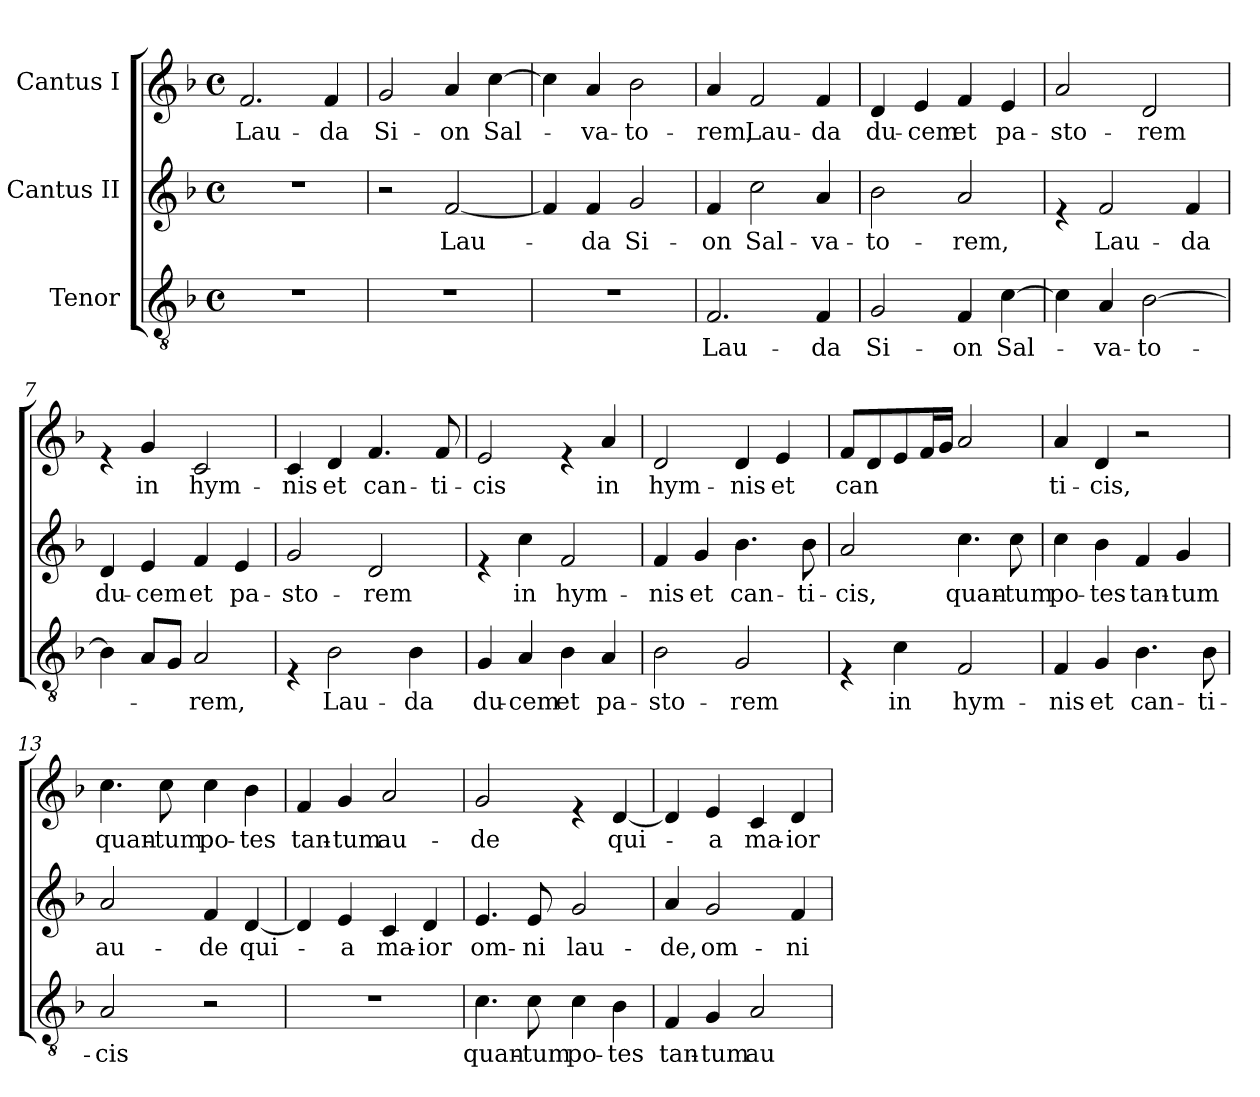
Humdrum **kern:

**kern	**text	**kern	**text	**kern	**text
*part3	*part3	*part2	*part2	*part1	*part1
*staff3	*staff3	*staff2	*staff2	*staff1	*staff1
*I"Tenor	*	*I"Cantus II	*	*I"Cantus I	*
*clefGv2	*	*clefG2	*	*clefG2	*
*k[b-]	*	*k[b-]	*	*k[b-]	*
*F:	*	*F:	*	*F:	*
*M4/4	*	*M4/4	*	*M4/4	*
*met(c)	*	*met(c)	*	*met(c)	*
=1	=1	=1	=1	=1	=1
!	!	!	!	!	!LO:LY:b
1r	.	1r	.	2.f/	Lau-
!	!	!	!	!	!LO:LY:b
.	.	.	.	4f/	-da
=2	=2	=2	=2	=2	=2
!	!	!	!	!	!LO:LY:b
1r	.	2r	.	2g/	Si-
!	!	!	!LO:LY:b	!	!LO:LY:b
.	.	[<2f/	Lau-	4a/	-on
!	!	!	!	!	!LO:LY:b
.	.	.	.	[>4cc\	Sal-
=3	=3	=3	=3	=3	=3
1r	.	4f/]	.	4cc\]	.
!	!	!	!LO:LY:b	!	!LO:LY:b
.	.	4f/	-da	4a/	-va-
!	!	!	!LO:LY:b	!	!LO:LY:b
.	.	2g/	Si-	2b-\	-to-
=4	=4	=4	=4	=4	=4
!	!LO:LY:b	!	!LO:LY:b	!	!LO:LY:b
2.F/	Lau-	4f/	-on	4a/	-rem,
!	!	!	!LO:LY:b	!	!LO:LY:b
.	.	2cc\	Sal-	2f/	Lau-
!	!LO:LY:b	!	!LO:LY:b	!	!LO:LY:b
4F/	-da	4a/	-va-	4f/	-da
=5	=5	=5	=5	=5	=5
!	!LO:LY:b	!	!LO:LY:b	!	!LO:LY:b
2G/	Si-	2b-\	-to-	4d/	du-
!	!	!	!	!	!LO:LY:b
.	.	.	.	4e/	-cem
!	!LO:LY:b	!	!LO:LY:b	!	!LO:LY:b
4F/	-on	2a/	-rem,	4f/	et
!	!LO:LY:b	!	!	!	!LO:LY:b
[>4c\	Sal-	.	.	4e/	pa-
!!LO:LB:g=z
=6	=6	=6	=6	=6	=6
!	!	!	!	!	!LO:LY:b
4c\]	.	4re	.	2a/	-sto-
!	!LO:LY:b	!	!LO:LY:b	!	!
4A/	-va-	2f/	Lau-	.	.
!	!LO:LY:b	!	!	!	!LO:LY:b
[>2B-\	-to-	.	.	2d/	-rem
!	!	!	!LO:LY:b	!	!
.	.	4f/	-da	.	.
=7	=7	=7	=7	=7	=7
!	!	!	!LO:LY:b	!	!
4B-\]	.	4d/	du-	4re	.
!	!	!	!LO:LY:b	!	!LO:LY:b
8A/L	.	4e/	-cem	4g/	in
8G/J	.	.	.	.	.
!	!LO:LY:b	!	!LO:LY:b	!	!LO:LY:b
2A/	-rem,	4f/	et	2c/	hym-
!	!	!	!LO:LY:b	!	!
.	.	4e/	pa-	.	.
=8	=8	=8	=8	=8	=8
!	!	!	!LO:LY:b	!	!LO:LY:b
4rE	.	2g/	-sto-	4c/	-nis
!	!LO:LY:b	!	!	!	!LO:LY:b
2B-\	Lau-	.	.	4d/	et
!	!	!	!LO:LY:b	!	!LO:LY:b
.	.	2d/	-rem	4.f/	can-
!	!LO:LY:b	!	!	!	!
4B-\	-da	.	.	.	.
!	!	!	!	!	!LO:LY:b
.	.	.	.	8f/	-ti-
=9	=9	=9	=9	=9	=9
!	!LO:LY:b	!	!	!	!LO:LY:b
4G/	du-	4re	.	2e/	-cis
!	!LO:LY:b	!	!LO:LY:b	!	!
4A/	-cem	4cc\	in	.	.
!	!LO:LY:b	!	!LO:LY:b	!	!
4B-\	et	2f/	hym-	4re	.
!	!LO:LY:b	!	!	!	!LO:LY:b
4A/	pa-	.	.	4a/	in
=10	=10	=10	=10	=10	=10
!	!LO:LY:b	!	!LO:LY:b	!	!LO:LY:b
2B-\	-sto-	4f/	-nis	2d/	hym-
!	!	!	!LO:LY:b	!	!
.	.	4g/	et	.	.
!	!LO:LY:b	!	!LO:LY:b	!	!LO:LY:b
2G/	-rem	4.b-\	can-	4d/	-nis
!	!	!	!	!	!LO:LY:b
.	.	.	.	4e/	et
!	!	!	!LO:LY:b	!	!
.	.	8b-\	-ti-	.	.
!!LO:LB:g=z
=11	=11	=11	=11	=11	=11
!	!	!	!LO:LY:b	!	!LO:LY:b
4rE	.	2a/	-cis,	8f/L	can
.	.	.	.	8d/	.
!	!LO:LY:b	!	!	!	!
4c\	in	.	.	8e/	.
.	.	.	.	16f/L	.
.	.	.	.	16g/JJ	.
!	!LO:LY:b	!	!LO:LY:b	!	!
2F/	hym-	4.cc\	quan-	2a/	.
!	!	!	!LO:LY:b	!	!
.	.	8cc\	-tum	.	.
=12	=12	=12	=12	=12	=12
!	!LO:LY:b	!	!LO:LY:b	!	!LO:LY:b
4F/	-nis	4cc\	po-	4a/	ti-
!	!LO:LY:b	!	!LO:LY:b	!	!LO:LY:b
4G/	et	4b-\	-tes	4d/	-cis,
!	!LO:LY:b	!	!LO:LY:b	!	!
4.B-\	can-	4f/	tan-	2r	.
!	!	!	!LO:LY:b	!	!
.	.	4g/	-tum	.	.
!	!LO:LY:b	!	!	!	!
8B-\	-ti-	.	.	.	.
=13	=13	=13	=13	=13	=13
!	!LO:LY:b	!	!LO:LY:b	!	!LO:LY:b
2A/	-cis	2a/	au-	4.cc\	quan-
!	!	!	!	!	!LO:LY:b
.	.	.	.	8cc\	-tum
!	!	!	!LO:LY:b	!	!LO:LY:b
2r	.	4f/	-de	4cc\	po-
!	!	!	!LO:LY:b	!	!LO:LY:b
.	.	[<4d/	qui-	4b-\	-tes
=14	=14	=14	=14	=14	=14
!	!	!	!	!	!LO:LY:b
1r	.	4d/]	.	4f/	tan-
!	!	!	!LO:LY:b	!	!LO:LY:b
.	.	4e/	-a	4g/	-tum
!	!	!	!LO:LY:b	!	!LO:LY:b
.	.	4c/	ma-	2a/	au-
!	!	!	!LO:LY:b	!	!
.	.	4d/	-ior	.	.
=15	=15	=15	=15	=15	=15
!	!LO:LY:b	!	!LO:LY:b	!	!LO:LY:b
4.c\	quan-	4.e/	om-	2g/	-de
!	!LO:LY:b	!	!LO:LY:b	!	!
8c\	-tum	8e/	-ni	.	.
!	!LO:LY:b	!	!LO:LY:b	!	!
4c\	po-	2g/	lau-	4re	.
!	!LO:LY:b	!	!	!	!LO:LY:b
4B-\	-tes	.	.	[<4d/	qui-
!!LO:LB:g=z
=16	=16	=16	=16	=16	=16
!	!LO:LY:b	!	!LO:LY:b	!	!
4F/	tan-	4a/	-de,	4d/]	.
!	!LO:LY:b	!	!LO:LY:b	!	!LO:LY:b
4G/	-tum	2g/	om-	4e/	-a
!	!LO:LY:b	!	!	!	!LO:LY:b
2A/	au-	.	.	4c/	ma-
!	!	!	!LO:LY:b	!	!LO:LY:b
.	.	4f/	-ni	4d/	-ior
=	=	=	=	=	=
*-	*-	*-	*-	*-	*-
